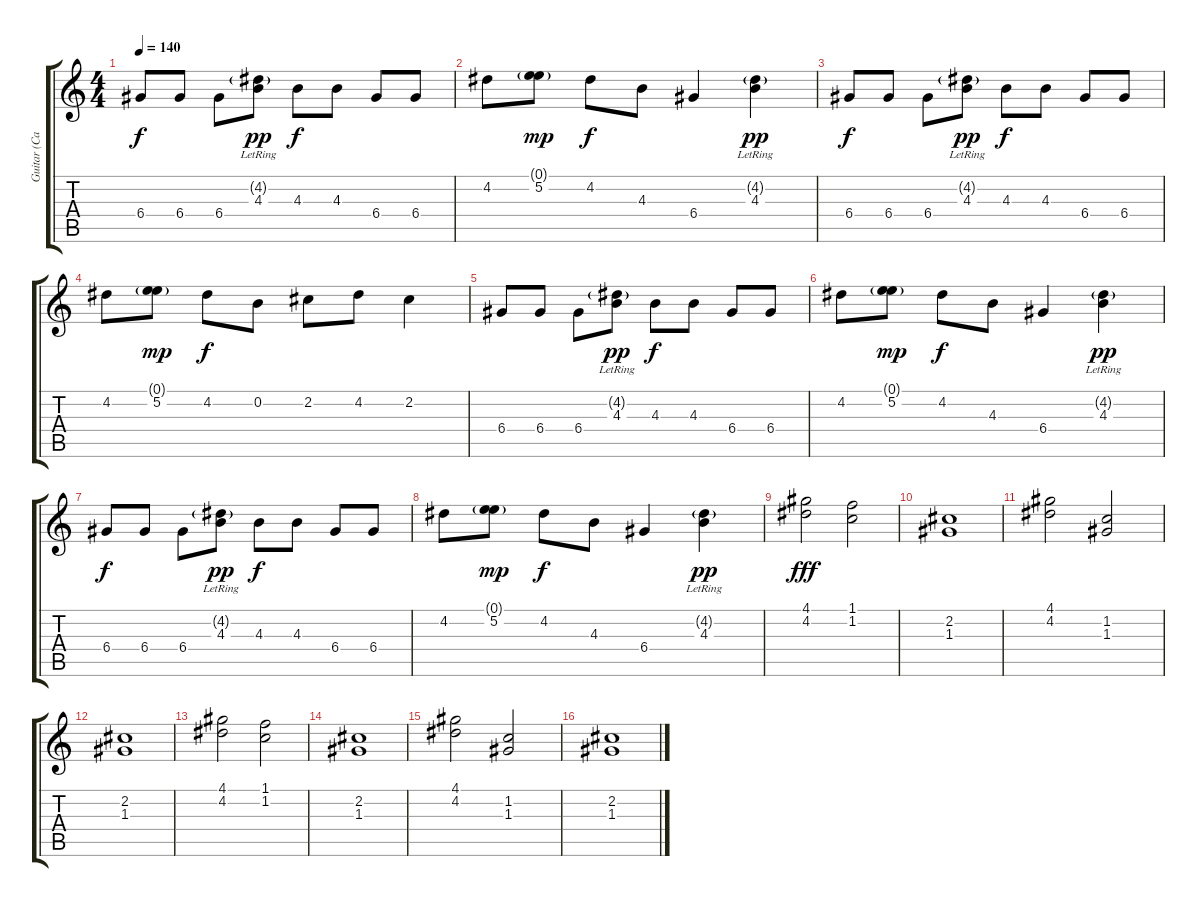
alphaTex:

\track ("Guitar (Carrie)" "Guitar (Ca") {instrument overdrivenguitar}
\staff {score tabs}
\tuning (E4 B3 G3 D3 A2 E2) {hide}
\ts (4 4)
\tempo 140
\clef g2
\ks c
6.4.8{dy f} 6.4.8 6.4.8 (4.2{g lr} 4.3).8{dy pp} 4.3.8{dy f} 4.3.8 6.4.8 6.4.8 |
4.2.8 (0.1{g} 5.2).8{dy mp} 4.2.8{dy f} 4.3.8 6.4.4 (4.2{g lr} 4.3).4{dy pp} |
6.4.8{dy f} 6.4.8 6.4.8 (4.2{g lr} 4.3).8{dy pp} 4.3.8{dy f} 4.3.8 6.4.8 6.4.8 |
4.2.8 (0.1{g} 5.2).8{dy mp} 4.2.8{dy f} 0.2.8 2.2.8 4.2.8 2.2.4 |
6.4.8 6.4.8 6.4.8 (4.2{g lr} 4.3).8{dy pp} 4.3.8{dy f} 4.3.8 6.4.8 6.4.8 |
4.2.8 (0.1{g} 5.2).8{dy mp} 4.2.8{dy f} 4.3.8 6.4.4 (4.2{g lr} 4.3).4{dy pp} |
6.4.8{dy f} 6.4.8 6.4.8 (4.2{g lr} 4.3).8{dy pp} 4.3.8{dy f} 4.3.8 6.4.8 6.4.8 |
4.2.8 (0.1{g} 5.2).8{dy mp} 4.2.8{dy f} 4.3.8 6.4.4 (4.2{g lr} 4.3).4{dy pp} |
(4.1 4.2).2{dy fff} (1.1 1.2).2 |
(2.2 1.3).1 |
(4.1 4.2).2 (1.2 1.3).2 |
(2.2 1.3).1 |
(4.1 4.2).2 (1.1 1.2).2 |
(2.2 1.3).1 |
(4.1 4.2).2 (1.2 1.3).2 |
(2.2 1.3).1
